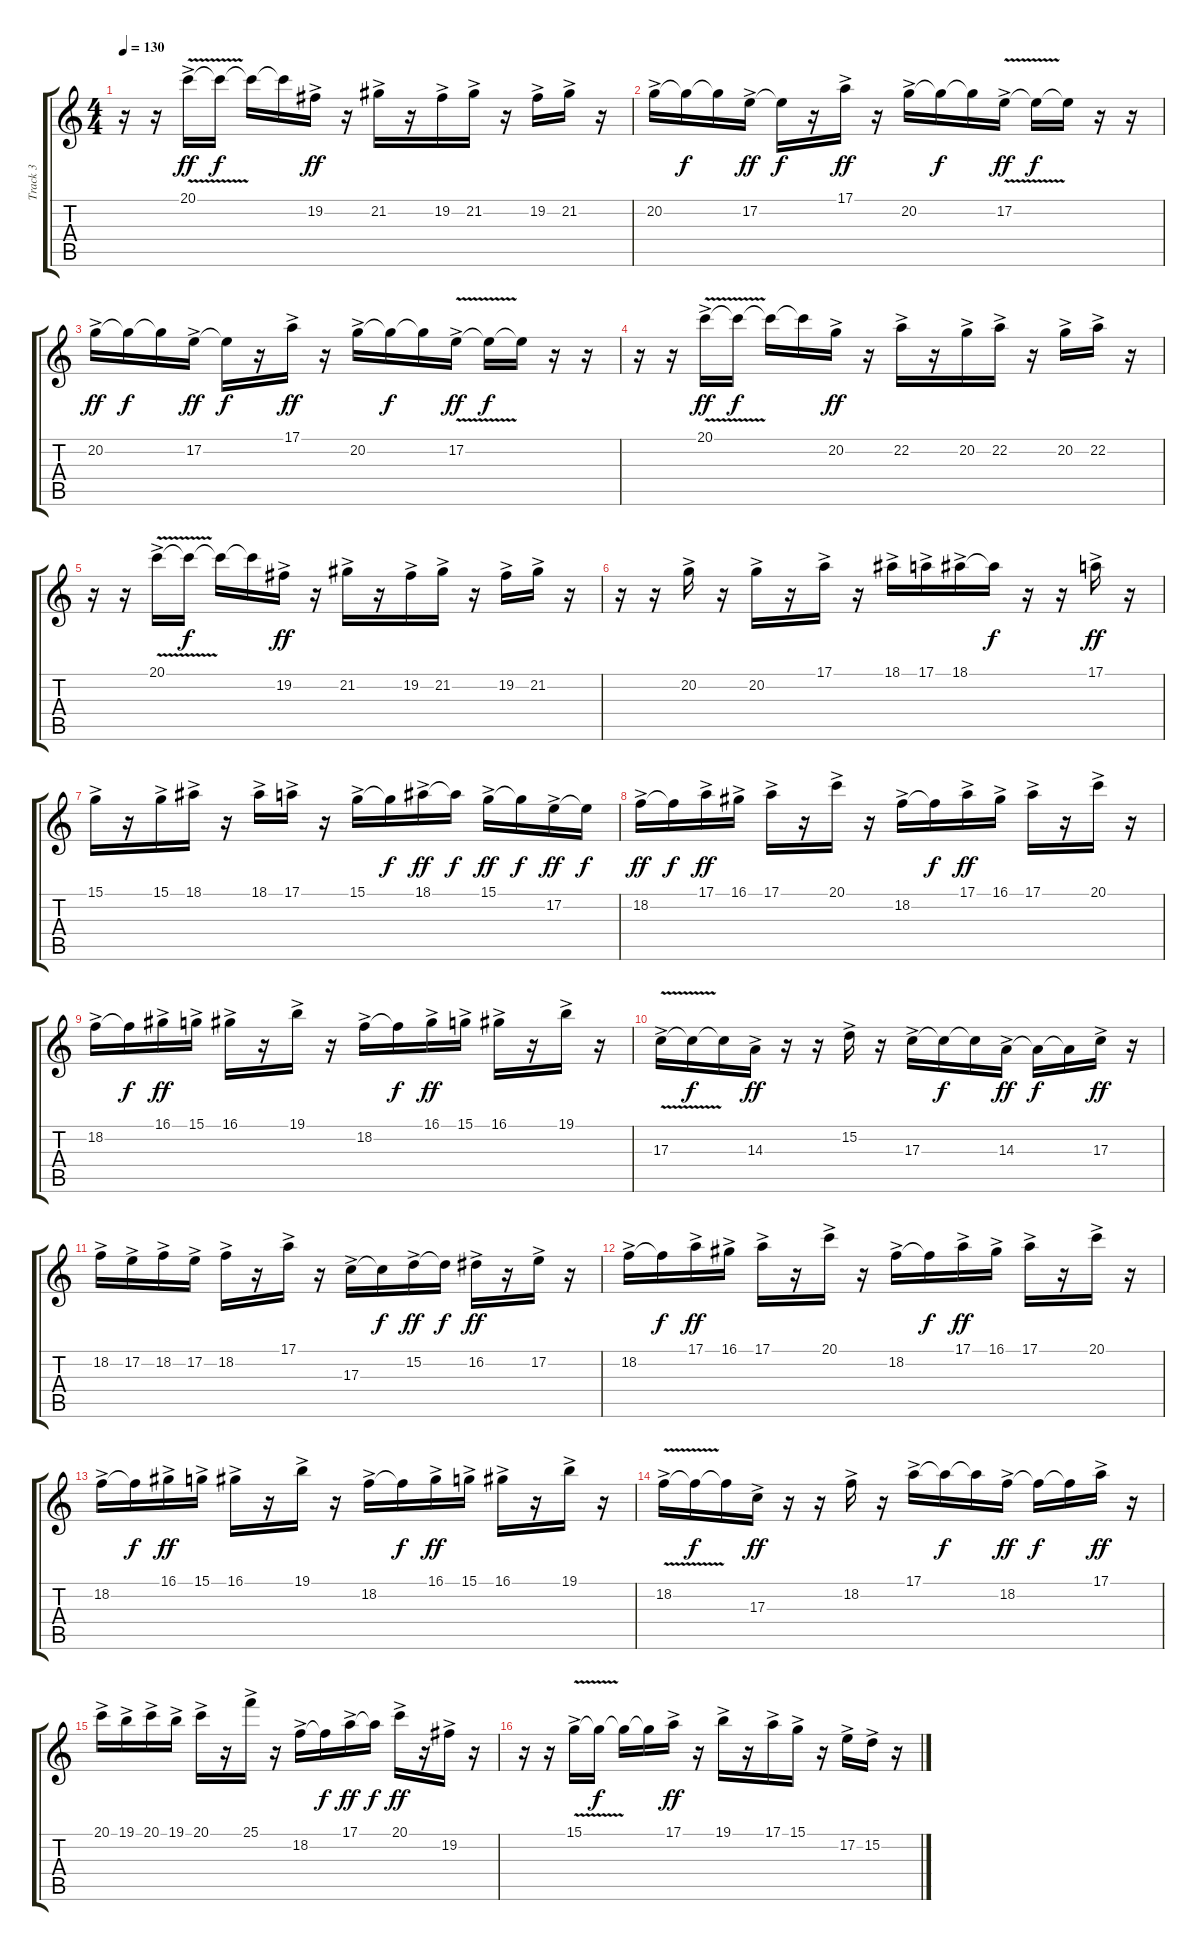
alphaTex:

\track ("Track 3" "Track 3") {instrument clavinet}
\staff {score tabs}
\tuning (E4 B3 G3 D3 A2 E2) {hide}
\ts (4 4)
\tempo 130
\clef g2
\ks c
r.16{dy ff} r.16 20.1{v ac}.16 20.1{t}.16{dy f} 20.1{t}.16 20.1{t}.16 19.2{ac}.16{dy ff} r.16 21.2{ac}.16 r.16 19.2{ac}.16 21.2{ac}.16 r.16 19.2{ac}.16 21.2{ac}.16 r.16 |
20.2{ac}.16 20.2{t}.16{dy f} 20.2{t}.16 17.2{ac}.16{dy ff} 17.2{t}.16{dy f} r.16 17.1{ac}.16{dy ff} r.16 20.2{ac}.16 20.2{t}.16{dy f} 20.2{t}.16 17.2{v ac}.16{dy ff} 17.2{t}.16{dy f} 17.2{t}.16 r.16 r.16 |
20.2{ac}.16{dy ff} 20.2{t}.16{dy f} 20.2{t}.16 17.2{ac}.16{dy ff} 17.2{t}.16{dy f} r.16 17.1{ac}.16{dy ff} r.16 20.2{ac}.16 20.2{t}.16{dy f} 20.2{t}.16 17.2{v ac}.16{dy ff} 17.2{t}.16{dy f} 17.2{t}.16 r.16 r.16 |
r.16 r.16 20.1{v ac}.16{dy ff} 20.1{t}.16{dy f} 20.1{t}.16 20.1{t}.16 20.2{ac}.16{dy ff} r.16 22.2{ac}.16 r.16 20.2{ac}.16 22.2{ac}.16 r.16 20.2{ac}.16 22.2{ac}.16 r.16 |
r.16 r.16 20.1{v ac}.16 20.1{t}.16{dy f} 20.1{t}.16 20.1{t}.16 19.2{ac}.16{dy ff} r.16 21.2{ac}.16 r.16 19.2{ac}.16 21.2{ac}.16 r.16 19.2{ac}.16 21.2{ac}.16 r.16 |
r.16 r.16 20.2{ac}.16 r.16 20.2{ac}.16 r.16 17.1{ac}.16 r.16 18.1{ac}.16 17.1{ac}.16 18.1{ac}.16 18.1{t}.16{dy f} r.16 r.16 17.1{ac}.16{dy ff} r.16 |
15.1{ac}.16 r.16 15.1{ac}.16 18.1{ac}.16 r.16 18.1{ac}.16 17.1{ac}.16 r.16 15.1{ac}.16 15.1{t}.16{dy f} 18.1{ac}.16{dy ff} 18.1{t}.16{dy f} 15.1{ac}.16{dy ff} 15.1{t}.16{dy f} 17.2{ac}.16{dy ff} 17.2{t}.16{dy f} |
18.2{ac}.16{dy ff} 18.2{t}.16{dy f} 17.1{ac}.16{dy ff} 16.1{ac}.16 17.1{ac}.16 r.16 20.1{ac}.16 r.16 18.2{ac}.16 18.2{t}.16{dy f} 17.1{ac}.16{dy ff} 16.1{ac}.16 17.1{ac}.16 r.16 20.1{ac}.16 r.16 |
18.2{ac}.16 18.2{t}.16{dy f} 16.1{ac}.16{dy ff} 15.1{ac}.16 16.1{ac}.16 r.16 19.1{ac}.16 r.16 18.2{ac}.16 18.2{t}.16{dy f} 16.1{ac}.16{dy ff} 15.1{ac}.16 16.1{ac}.16 r.16 19.1{ac}.16 r.16 |
17.3{v ac}.16 17.3{t}.16{dy f} 17.3{t}.16 14.3{ac}.16{dy ff} r.16 r.16 15.2{ac}.16 r.16 17.3{ac}.16 17.3{t}.16{dy f} 17.3{t}.16 14.3{ac}.16{dy ff} 14.3{t}.16{dy f} 14.3{t}.16 17.3{ac}.16{dy ff} r.16 |
18.2{ac}.16 17.2{ac}.16 18.2{ac}.16 17.2{ac}.16 18.2{ac}.16 r.16 17.1{ac}.16 r.16 17.3{ac}.16 17.3{t}.16{dy f} 15.2{ac}.16{dy ff} 15.2{t}.16{dy f} 16.2{ac}.16{dy ff} r.16 17.2{ac}.16 r.16 |
18.2{ac}.16 18.2{t}.16{dy f} 17.1{ac}.16{dy ff} 16.1{ac}.16 17.1{ac}.16 r.16 20.1{ac}.16 r.16 18.2{ac}.16 18.2{t}.16{dy f} 17.1{ac}.16{dy ff} 16.1{ac}.16 17.1{ac}.16 r.16 20.1{ac}.16 r.16 |
18.2{ac}.16 18.2{t}.16{dy f} 16.1{ac}.16{dy ff} 15.1{ac}.16 16.1{ac}.16 r.16 19.1{ac}.16 r.16 18.2{ac}.16 18.2{t}.16{dy f} 16.1{ac}.16{dy ff} 15.1{ac}.16 16.1{ac}.16 r.16 19.1{ac}.16 r.16 |
18.2{v ac}.16 18.2{t}.16{dy f} 18.2{t}.16 17.3{ac}.16{dy ff} r.16 r.16 18.2{ac}.16 r.16 17.1{ac}.16 17.1{t}.16{dy f} 17.1{t}.16 18.2{ac}.16{dy ff} 18.2{t}.16{dy f} 18.2{t}.16 17.1{ac}.16{dy ff} r.16 |
20.1{ac}.16 19.1{ac}.16 20.1{ac}.16 19.1{ac}.16 20.1{ac}.16 r.16 25.1{ac}.16 r.16 18.2{ac}.16 18.2{t}.16{dy f} 17.1{ac}.16{dy ff} 17.1{t}.16{dy f} 20.1{ac}.16{dy ff} r.16 19.2{ac}.16 r.16 |
r.16 r.16 15.1{v ac}.16 15.1{t}.16{dy f} 15.1{t}.16 15.1{t}.16 17.1{ac}.16{dy ff} r.16 19.1{ac}.16 r.16 17.1{ac}.16 15.1{ac}.16 r.16 17.2{ac}.16 15.2{ac}.16 r.16
